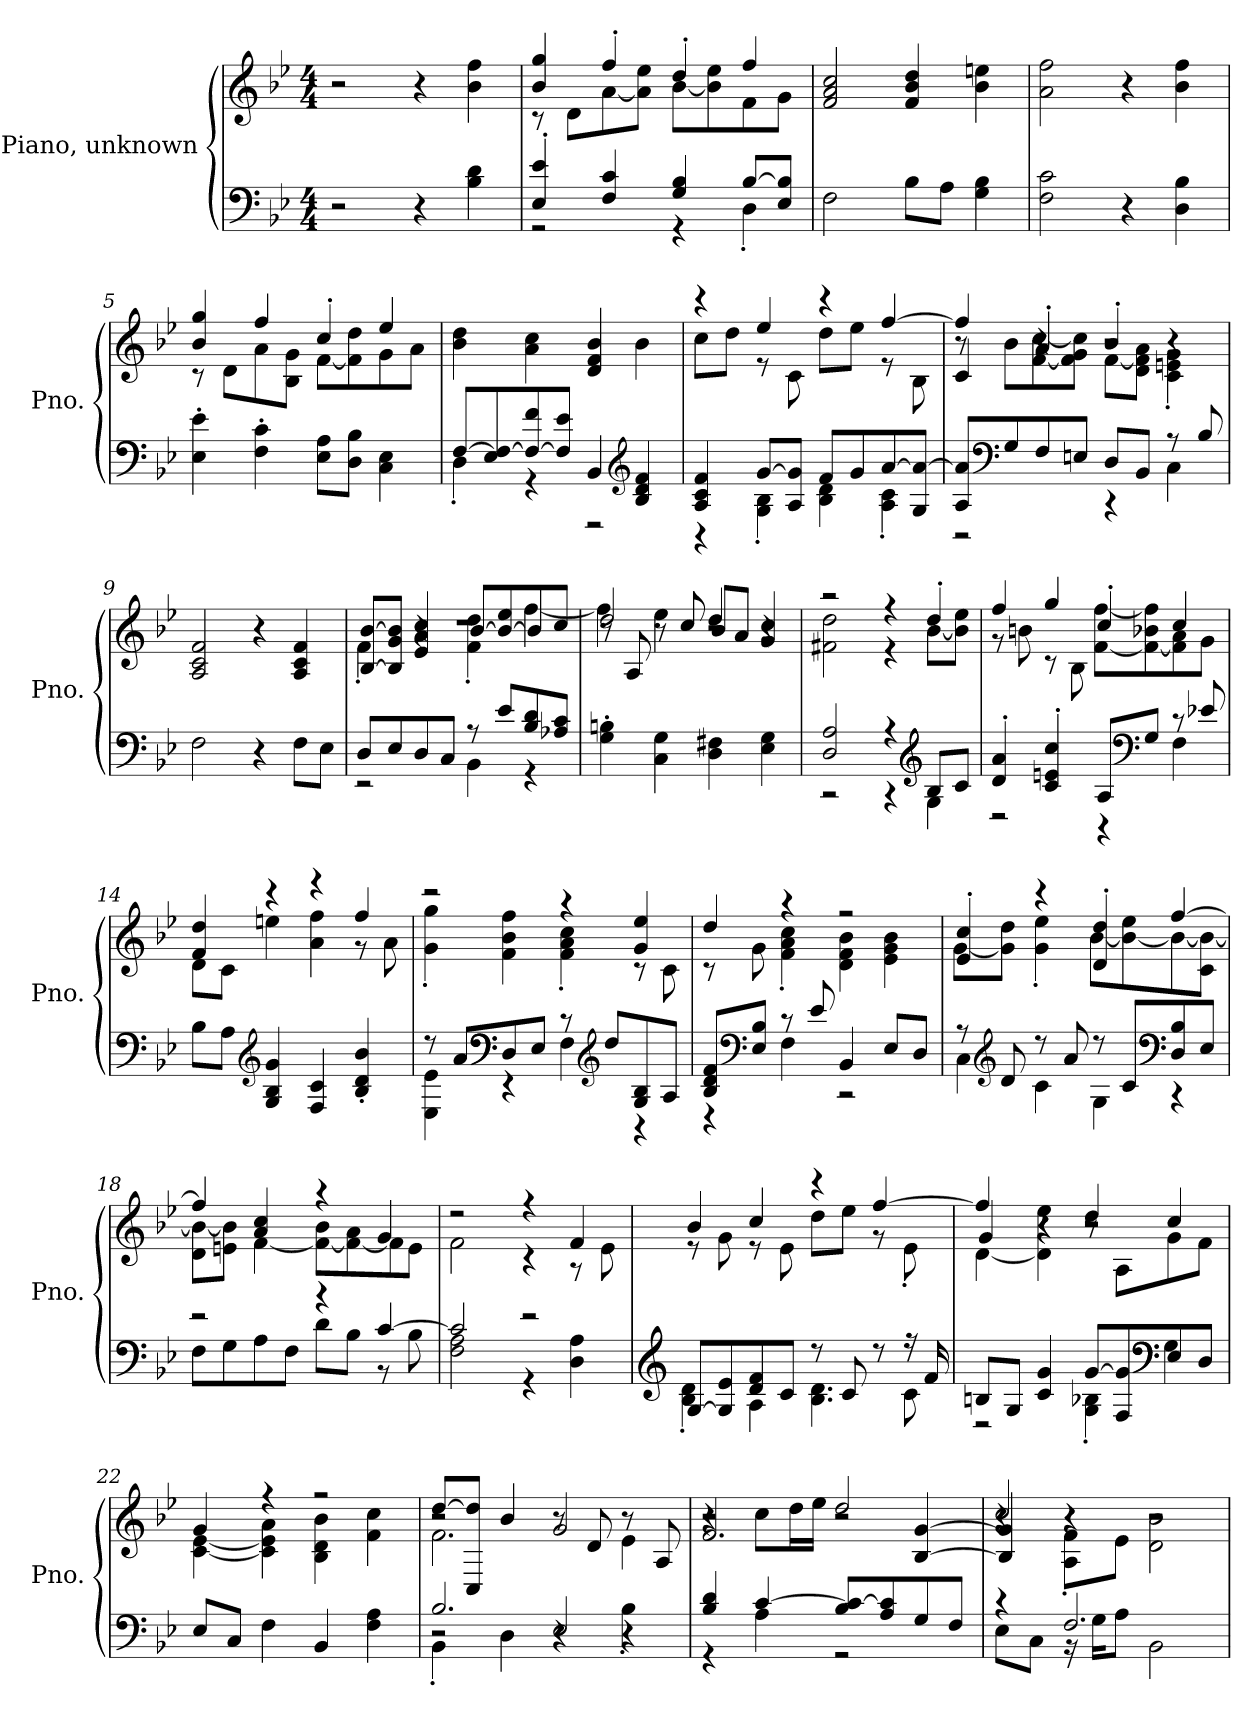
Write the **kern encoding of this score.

**kern	**kern
*part1	*part1
*staff2	*staff1
*I"Piano, unknown	*
*I'Pno.	*
*clefF4	*clefG2
*k[b-e-]	*k[b-e-]
*M4/4	*M4/4
*MM120	*MM120
=1	=1
2r	2r
4r	4r
4B-\ 4d\	4b-\ 4ff\
=2	=2
*^	*^
4E-/' 4e-/'	2r	4b-/ 4gg/	8r
.	.	.	8d\L
4F/ 4c/	.	4ff'/	[8a\
.	.	.	8a\] 8ee-\J
4G/ 4B-/	4r	4dd'/	[8b-\L
.	.	.	8b-\] 8ee-\
[8B-/L	4D'\	4ff/	8f\
8E-/ 8B-/]J	.	.	8g\J
*v	*v	*	*
*	*v	*v
=3	=3
2F\	2f/ 2a/ 2cc/
8B-\L	4f/ 4b-/ 4dd/
8A\J	.
4G\ 4B-\	4b-\ 4een\
=4	=4
2F\ 2c\	2a\ 2ff\
4r	4r
4D\ 4B-\	4b-\ 4ff\
=5	=5
*	*^
4E-\' 4e-\'	4b-/ 4gg/	8r
.	.	8d\L
4F\' 4c\'	4ff/	8a\
.	.	8B-\ 8g\J
8E-\ 8A\L	4cc'/	[8f\L
8D\ 8B-\J	.	8f\] 8dd\
4C\ 4E-\	4ee-/	8g\
.	.	8a\J
*	*v	*v
=6	=6
*^	*
[8F/L	4D'\	4b-\ 4dd\
8E-/ 8F/_	.	.
8F/_ 8f/	4r	4a\ 4cc\
8F/] 8e-/J	.	.
4BB-/	2r	4d/ 4f/ 4b-/
*clefG2	*	*
4B-/ 4d/ 4f/	.	4b-\
!!LO:LB:g=z
=7	=7	=7
*	*	*^
4A/ 4c/ 4f/	4r	4r	8cc\L
.	.	.	8dd\J
[8g/L	4G\' 4B-\'	4ee-/	8r
8A/ 8g/]J	.	.	8c\
8f/L	4B-\ 4d\	4r	8dd\L
8g/	.	.	8ee-\J
[8a/	4A\' 4c\'	[4ff/	8r
8G/ 8a/_J	.	.	8B-\
=8	=8	=8	=8
*	*	*	*^
8A/ 8a/]L	2r	4ff/]	8r	4c/
*clefF4	*	*	*	*
8G/	.	.	8b-\L	.
8F/	.	4a'/	[8f\ [8cc\	4r
8En/J	.	.	8f\] 8g\ 8cc\]J	.
8D/L	4r	4b-'/	[8f\L	2r
8BB-/J	.	.	8d\ 8f\] 8a\J	.
8r	4C\	4r	4c\' 4en\' 4g\'	.
8B-/	.	.	.	.
*v	*v	*	*	*
*	*v	*v	*v
=9	=9
2F\	2A/ 2c/ 2f/
4r	4r
8F\L	4A/ 4c/ 4f/
8E-\J	.
=10	=10
*^	*^
*	*	*	*^
8D/L	2r	1r	4f'\	[8B-/ [8b-/L
8E-/	.	.	.	8B-/] 8g/ 8b-/]J
8D/	.	.	4r	4e-/ 4a/ 4cc/
8C/J	.	.	.	.
8r	4BB-\	.	4f\' 4dd\'	[8b-/L
8e-/L	.	.	.	8b-/_ 8ee-/
8B-/ 8d/	4r	.	[4ff\	8b-/]
8A-X/ 8c/J	.	.	.	8cc/J
*v	*v	*	*	*
!!LO:LB:g=z	!!	!!
=11	=11	=11	=11
4G\' 4Bn\'	2dd/	4ff\]	8r
.	.	.	8A/
4C\ 4G\	.	4ee-\	8r
.	.	.	8cc/
4D\ 4F#X\	4dd/	2r	8b-/L
.	.	.	8a/J
4E-\ 4G\	4r	.	4g/ 4cc/
*	*	*v	*v
=12	=12	=12
*^	*	*
2D/ 2A/	2r	2r	2f#X\ 2dd\
4r	4r	4r	4r
*clefG2	*	*	*
8B-/L	4G\	4dd'/	[8b-\L
8c/J	.	.	8b-\] 8ee-\J
=13	=13	=13	=13
4d/' 4a/'	2r	4ff/	8r
.	.	.	8bn\
4c/' 4en/' 4cc/'	.	4gg/	8r
.	.	.	8B-\
8A/L	4r	4cc'/	[8f\ [8ff\L
*clefF4	*	*	*
8G/J	.	.	8f\_ 8b-X\ 8ff\]
8r	4F\	4cc/	8f\] 8a\
8e-X/	.	.	8g\J
*v	*v	*	*
=14	=14	=14
8B-\L	4f/ 4dd/	8d\L
8A\J	.	8c\J
*clefG2	*	*
4G/ 4B-/ 4g/	4r	4een\
4F/ 4c/	4r	4a\ 4ff\
4B-/' 4d/' 4b-/'	4ff/	8r
.	.	8a\
!!LO:LB:g=z	!!
=15	=15	=15
*^	*	*
8r	4E-\ 4e-\	2r	4g\' 4gg\'
8a/L	.	.	.
*clefF4	*	*	*
8D/	4r	.	4f\ 4b-\ 4ff\
8E-/J	.	.	.
8r	4F\	4r	4f\' 4a\' 4cc\'
*clefG2	*	*	*
8dd/L	.	.	.
8G/ 8B-/	4r	4g/ 4ee-/	8r
8A/J	.	.	8c\
=16	=16	=16	=16
8B-/ 8d/ 8f/L	4r	4dd/	8r
*clefF4	*	*	*
8E-/ 8B-/J	.	.	8g\
8r	4F\	4r	4f\' 4a\' 4cc\'
8e-/	.	.	.
4BB-/	2r	2r	4d\ 4f\ 4b-\
8E-/L	.	.	4e-\ 4g\ 4b-\
8D/J	.	.	.
=17	=17	=17	=17
8r	4C\	4e-/' 4cc/'	[8g\L
*clefG2	*	*	*
8d/	.	.	8g\] 8dd\J
8r	4c\	4r	4g\' 4ee-\'
8a/	.	.	.
8r	4G\	4d/' 4dd/'	[8b-\L
8c/L	.	.	8b-\_ 8ee-\
*clefF4	*	*	*
8D/ 8B-/	4r	[4ff/	8b-\_
8E-/J	.	.	8c\ 8b-\_J
!!LO:LB:g=z	!!
=18	=18	=18	=18
2r	8F\L	4ff/]	8d\ 8b-\_L
.	8G\	.	8en\ 8b-\]J
.	8A\	4a/ 4cc/	[4f\
.	8F\J	.	.
4r	8d\L	4r	8f\_ 8b-\L
.	8B-\J	.	8f\_ 8a\
[4c/	8r	4g/	8f\]
.	8B-\	.	8e\J
=19	=19	=19	=19
2c/]	2F\ 2A\	2r	2f\
2r	4r	4r	4r
.	4D\ 4A\	4f/	8r
.	.	.	8e-\
=20	=20	=20	=20
*clefG2	*	*	*
[8G/L	4B-\' 4d\'	4b-/	8r
8G/] 8e-/	.	.	8g\
8d/ 8f/	4A\	4cc/	8r
8c/J	.	.	8e-\
8r	4.B-\ 4.d\	4r	8dd\L
8c/	.	.	8ee-\J
8r	.	[4ff/	8r
16r	8c\	.	8e-'\
16f/	.	.	.
=21	=21	=21	=21
*	*	*	*^
8Bn/L	2r	4ff/]	[4d\	4g/
8G/J	.	.	.	.
4c/ 4g/	.	4r	4d\] 4ee-\	4r
[8g/L	4G\' 4B-X\'	4dd/	8r	2r
8F/ 8g/]	.	.	8A\L	.
*clefF4	*	*	*	*
8E-/	4G\	4cc/	8g\	.
8D/J	.	.	8f\J	.
*v	*v	*	*	*
*	*	*v	*v
!!LO:LB:g=z
=22	=22	=22
8E-/L	4g/	[4c\ [4e-\
8C/J	.	.
4F\	4r	4c\] 4e-\] 4a\
4BB-/	2r	4B-\ 4d\ 4b-\
4F\ 4A\	.	4f\ 4cc\
=23	=23	=23
*^	*	*^
*	*^	*	*	*
2.B-/	4BB-'\	2r	2r	2.f\	[8dd/L
.	.	.	.	.	8C/ 8dd/]J
.	4D\	.	.	.	4b-/
.	4r	2E-/	2g/	.	8r
.	.	.	.	.	8d/
4r	4B-'\	.	.	4e-\	8r
.	.	.	.	.	8A/
*	*v	*v	*	*	*
=24	=24	=24	=24	=24
4B-/ 4d/	4r	2r	4r	2.f/
[4c/	4A\	.	8cc\L	.
.	.	.	16dd\L	.
.	.	.	16ee-\JJ	.
8B-/ 8c/_L	2r	2dd/	2r	.
8A/ 8c/]	.	.	.	.
8G/	.	.	.	[4B-/ [4g/
8F/J	.	.	.	.
=25	=25	=25	=25	=25
4r	8E-\L	2cc/	4r	4B-/] 4g/]
.	8C\J	.	.	.
2.F/	16r	.	8A\' 8f\'L	4r
.	16G\KL	.	.	.
.	8A\J	.	8e-\J	.
.	2BB-\	2r	2d\ 2b-\	2r
*v	*v	*	*	*
*	*v	*v	*v
=	=
*-	*-
